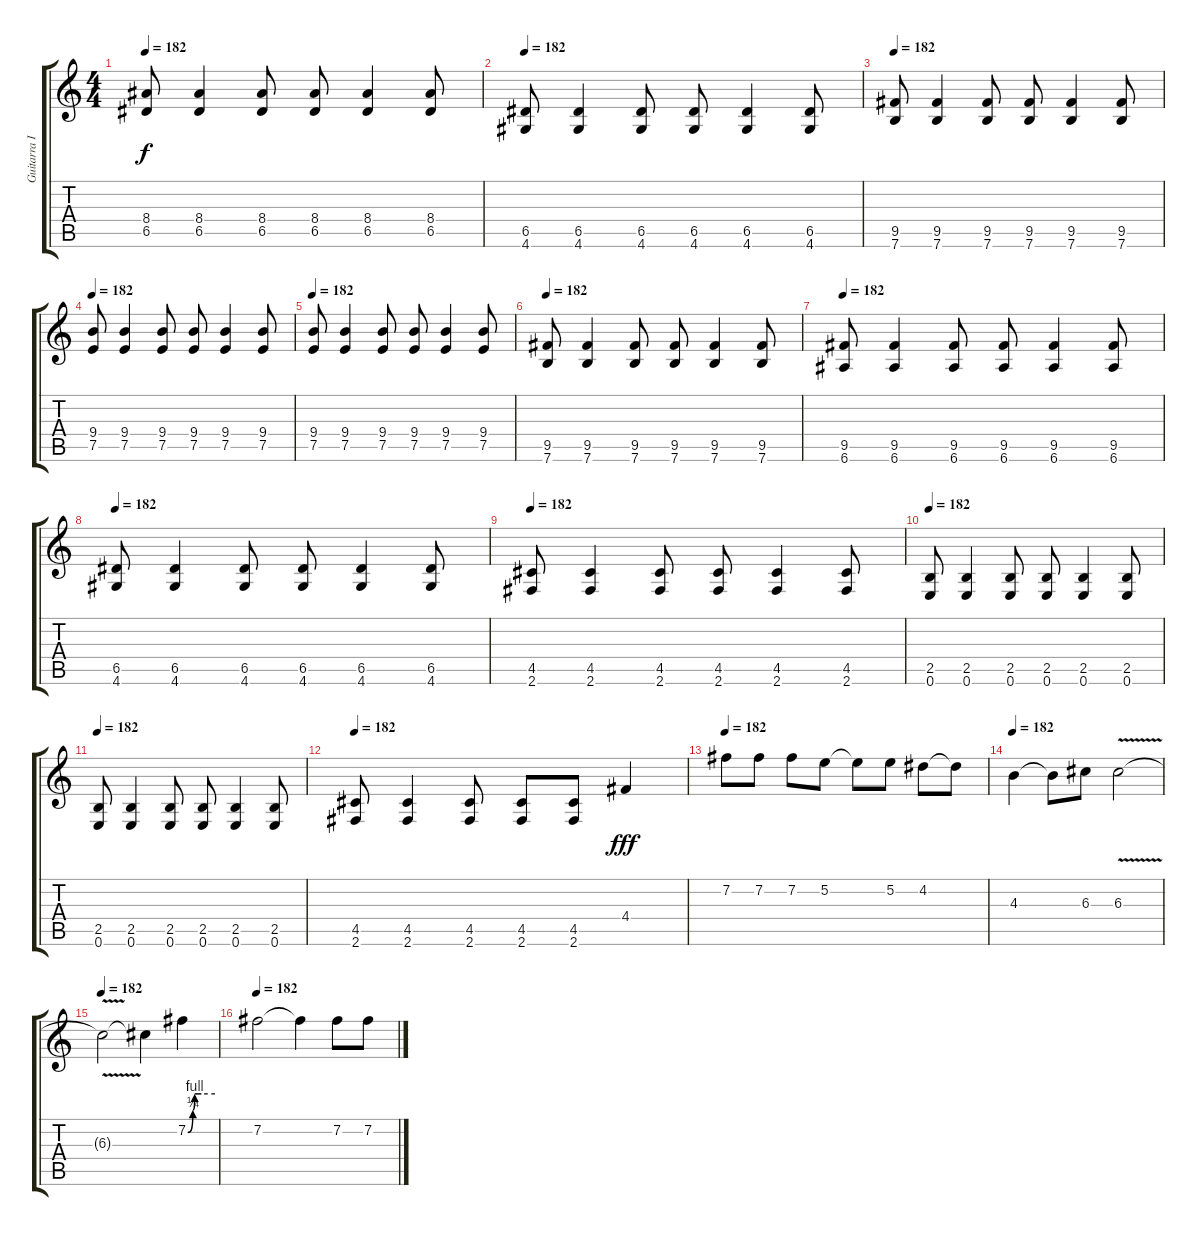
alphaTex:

\track ("Guitarra I" "Guitarra I") {instrument overdrivenguitar}
\staff {score tabs}
\tuning (E4 B3 G3 D3 A2 E2) {hide}
\ts (4 4)
\tempo 182
\clef g2
\ks c
(8.4 6.5).8{dy f} (8.4 6.5).4 (8.4 6.5).8 (8.4 6.5).8 (8.4 6.5).4 (8.4 6.5).8 |
\tempo 182
(6.5 4.6).8 (6.5 4.6).4 (6.5 4.6).8 (6.5 4.6).8 (6.5 4.6).4 (6.5 4.6).8 |
\tempo 182
(9.5 7.6).8 (9.5 7.6).4 (9.5 7.6).8 (9.5 7.6).8 (9.5 7.6).4 (9.5 7.6).8 |
\tempo 182
(9.4 7.5).8 (9.4 7.5).4 (9.4 7.5).8 (9.4 7.5).8 (9.4 7.5).4 (9.4 7.5).8 |
\tempo 182
(9.4 7.5).8 (9.4 7.5).4 (9.4 7.5).8 (9.4 7.5).8 (9.4 7.5).4 (9.4 7.5).8 |
\tempo 182
(9.5 7.6).8 (9.5 7.6).4 (9.5 7.6).8 (9.5 7.6).8 (9.5 7.6).4 (9.5 7.6).8 |
\tempo 182
(9.5 6.6).8 (9.5 6.6).4 (9.5 6.6).8 (9.5 6.6).8 (9.5 6.6).4 (9.5 6.6).8 |
\tempo 182
(6.5 4.6).8 (6.5 4.6).4 (6.5 4.6).8 (6.5 4.6).8 (6.5 4.6).4 (6.5 4.6).8 |
\tempo 182
(4.5 2.6).8 (4.5 2.6).4 (4.5 2.6).8 (4.5 2.6).8 (4.5 2.6).4 (4.5 2.6).8 |
\tempo 182
(2.5 0.6).8 (2.5 0.6).4 (2.5 0.6).8 (2.5 0.6).8 (2.5 0.6).4 (2.5 0.6).8 |
\tempo 182
(2.5 0.6).8 (2.5 0.6).4 (2.5 0.6).8 (2.5 0.6).8 (2.5 0.6).4 (2.5 0.6).8 |
\tempo 182
(4.5 2.6).8 (4.5 2.6).4 (4.5 2.6).8 (4.5 2.6).8 (4.5 2.6).8 4.4.4{dy fff} |
\tempo 182
7.2.8 7.2.8 7.2.8 5.2.8 5.2{t}.8 5.2.8 4.2.8 4.2{t}.8 |
\tempo 182
4.3.4 4.3{t}.8 6.3.8 6.3{v}.2 |
\tempo 182
6.3{t}.2 6.3{t}.4 7.2{be (custom 0 0 11 1 15 4 30 4 60 4)}.4 |
\tempo 182
7.2.2 7.2{t}.4 7.2.8 7.2.8
